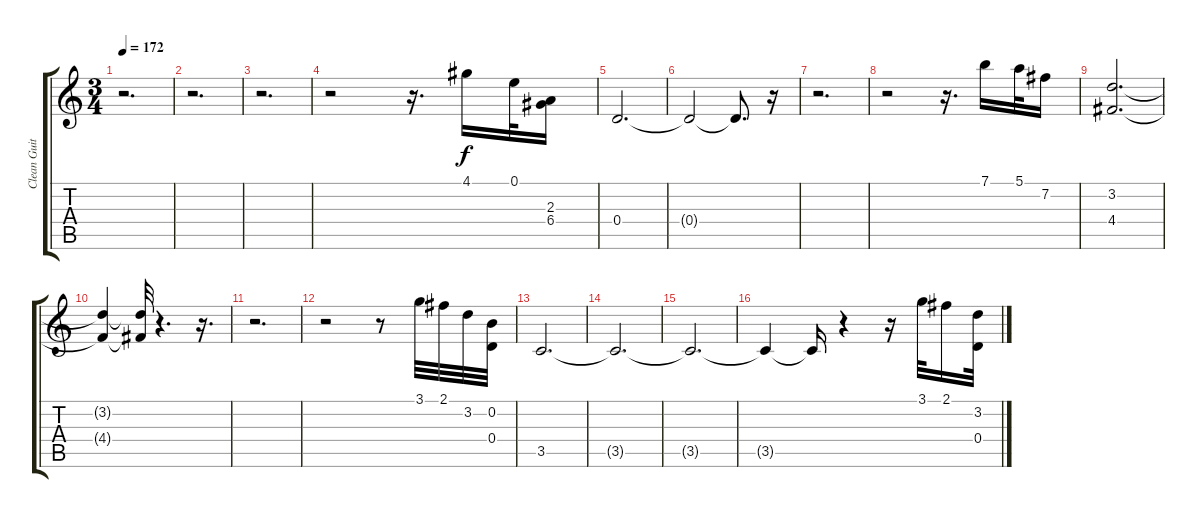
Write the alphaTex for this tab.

\track ("Clean Guitar" "Clean Guit") {instrument acousticguitarsteel}
\staff {score tabs}
\tuning (E4 B3 G3 D3 A2 E2) {hide}
\ts (3 4)
\tempo 172
\clef g2
\ks c
r.2{d dy f instrument acousticguitarsteel} |
r.2{d} |
r.2{d} |
r.2 r.16{d} 4.1.16 0.1.32 (2.3 6.4).16 |
0.4.2{d} |
0.4{t}.2 0.4{t}.8{d} r.16 |
r.2{d} |
r.2 r.16{d} 7.1.16 5.1.32 7.2.16 |
(3.2 4.4).2{d} |
(3.2{t} 4.4{t}).4 (3.2{t} 4.4{t}).32 r.4{d} r.16{d} |
r.2{d} |
r.2 r.8 3.1.32 2.1.32 3.2.32 (0.2 0.4).32 |
3.5.2{d} |
3.5{t}.2{d} |
3.5{t}.2{d} |
3.5{t}.4 3.5{t}.16 r.4 r.16 3.1.32 2.1.16 (3.2 0.4).32
